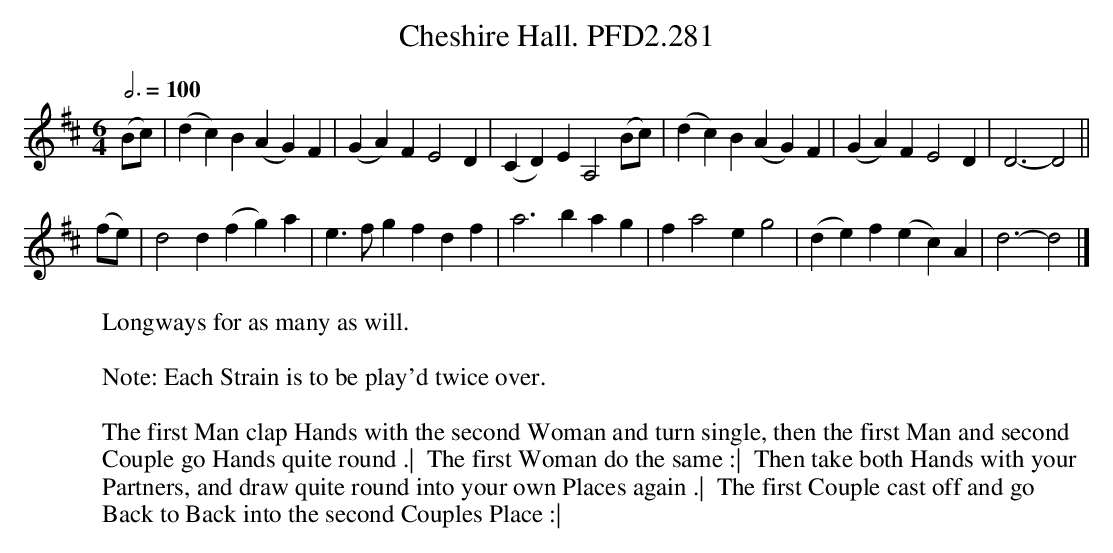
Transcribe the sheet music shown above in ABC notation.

X:1
T:Cheshire Hall. PFD2.281
W:Longways for as many as will.
L:1/4
M:6/4
Q:3/4=100
K:D
(B/c/)|(dc)B (AG)F|(GA)F E2D|(CD)E A,2 (B/c/) |(dc)B (AG)F|(GA)F E2D|D3-D2 ||
(f/e/)|d2d (fg)a|e>fg fdf|a3 bag|fa2 eg2|(de)f (ec)A|d3-d2 |]
W:
W: Note: Each Strain is to be play'd twice over.
W:
W:The first Man clap Hands with the second Woman and turn single, then the first Man and second
W: Couple go Hands quite round .|  The first Woman do the same :|  Then take both Hands with your
W: Partners, and draw quite round into your own Places again .|  The first Couple cast off and go
W: Back to Back into the second Couples Place :|
